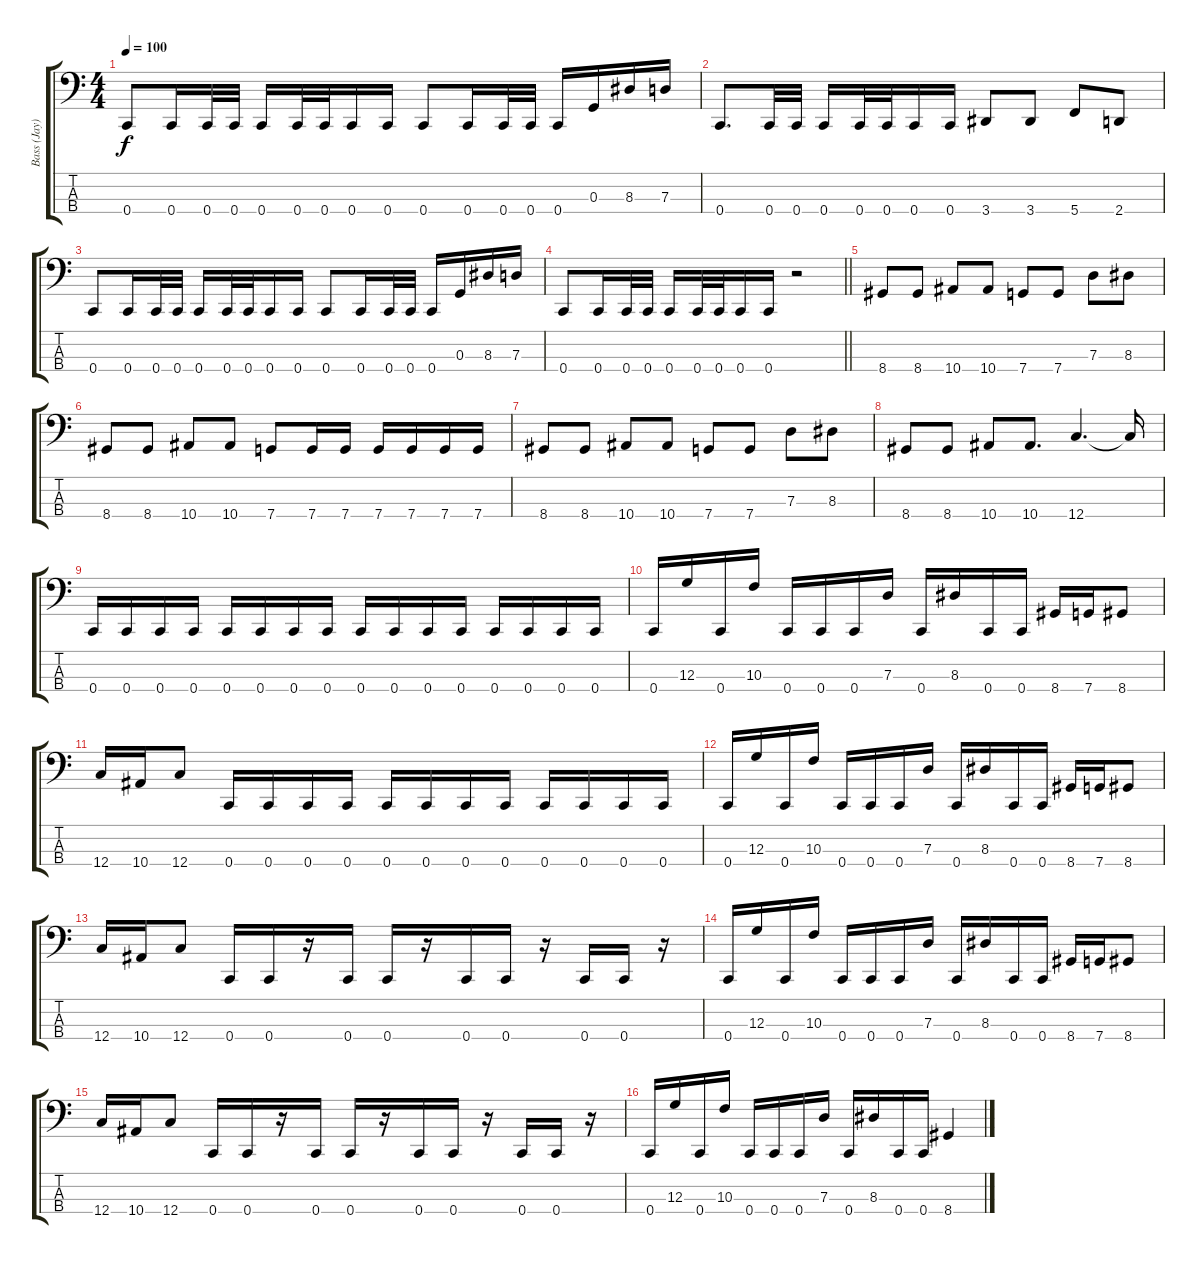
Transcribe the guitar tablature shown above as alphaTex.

\track ("Bass (Jay)" "Bass (Jay)") {instrument electricbasspick}
\staff {score tabs}
\tuning (F2 C2 G1 C1) {hide}
\ts (4 4)
\tempo 100
\clef f4
\ks c
0.4.8{dy f} 0.4.16 0.4.32 0.4.32 0.4.16 0.4.32 0.4.32 0.4.16 0.4.16 0.4.8 0.4.16 0.4.32 0.4.32 0.4.16 0.3.16 8.3.16 7.3.16 |
0.4.8{d} 0.4.32 0.4.32 0.4.16 0.4.32 0.4.32 0.4.16 0.4.16 3.4.8 3.4.8 5.4.8 2.4.8 |
0.4.8 0.4.16 0.4.32 0.4.32 0.4.16 0.4.32 0.4.32 0.4.16 0.4.16 0.4.8 0.4.16 0.4.32 0.4.32 0.4.16 0.3.16 8.3.16 7.3.16 |
\barLineRight lightlight
0.4.8 0.4.16 0.4.32 0.4.32 0.4.16 0.4.32 0.4.32 0.4.16 0.4.16 r.2 |
8.4.8 8.4.8 10.4.8 10.4.8 7.4.8 7.4.8 7.3.8 8.3.8 |
8.4.8 8.4.8 10.4.8 10.4.8 7.4.8 7.4.16 7.4.16 7.4.16 7.4.16 7.4.16 7.4.16 |
8.4.8 8.4.8 10.4.8 10.4.8 7.4.8 7.4.8 7.3.8 8.3.8 |
8.4.8 8.4.8 10.4.8 10.4.8{d} 12.4.4{d} 12.4{t}.16 |
0.4.16 0.4.16 0.4.16 0.4.16 0.4.16 0.4.16 0.4.16 0.4.16 0.4.16 0.4.16 0.4.16 0.4.16 0.4.16 0.4.16 0.4.16 0.4.16 |
0.4.16 12.3.16 0.4.16 10.3.16 0.4.16 0.4.16 0.4.16 7.3.16 0.4.16 8.3.16 0.4.16 0.4.16 8.4.16 7.4.16 8.4.8 |
12.4.16 10.4.16 12.4.8 0.4.16 0.4.16 0.4.16 0.4.16 0.4.16 0.4.16 0.4.16 0.4.16 0.4.16 0.4.16 0.4.16 0.4.16 |
0.4.16 12.3.16 0.4.16 10.3.16 0.4.16 0.4.16 0.4.16 7.3.16 0.4.16 8.3.16 0.4.16 0.4.16 8.4.16 7.4.16 8.4.8 |
12.4.16 10.4.16 12.4.8 0.4.16 0.4.16 r.16 0.4.16 0.4.16 r.16 0.4.16 0.4.16 r.16 0.4.16 0.4.16 r.16 |
0.4.16 12.3.16 0.4.16 10.3.16 0.4.16 0.4.16 0.4.16 7.3.16 0.4.16 8.3.16 0.4.16 0.4.16 8.4.16 7.4.16 8.4.8 |
12.4.16 10.4.16 12.4.8 0.4.16 0.4.16 r.16 0.4.16 0.4.16 r.16 0.4.16 0.4.16 r.16 0.4.16 0.4.16 r.16 |
0.4.16 12.3.16 0.4.16 10.3.16 0.4.16 0.4.16 0.4.16 7.3.16 0.4.16 8.3.16 0.4.16 0.4.16 8.4.4
